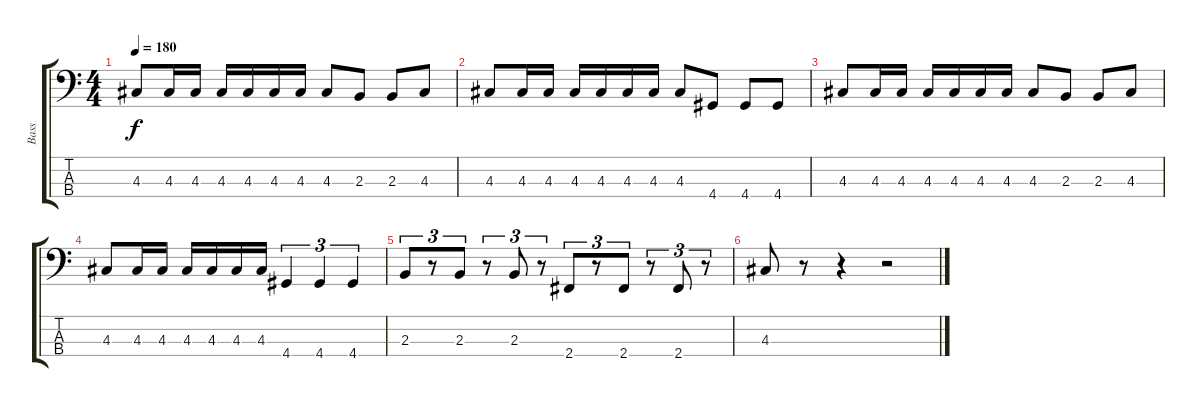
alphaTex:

\track ("Bass" "Bass") {instrument electricbasspick}
\staff {score tabs}
\tuning (G2 D2 A1 E1) {hide}
\ts (4 4)
\tempo 180
\clef f4
\ks c
4.3.8{dy f} 4.3.16 4.3.16 4.3.16 4.3.16 4.3.16 4.3.16 4.3.8 2.3.8 2.3.8 4.3.8 |
4.3.8 4.3.16 4.3.16 4.3.16 4.3.16 4.3.16 4.3.16 4.3.8 4.4.8 4.4.8 4.4.8 |
4.3.8 4.3.16 4.3.16 4.3.16 4.3.16 4.3.16 4.3.16 4.3.8 2.3.8 2.3.8 4.3.8 |
4.3.8 4.3.16 4.3.16 4.3.16 4.3.16 4.3.16 4.3.16 4.4.4{tu (3 2)} 4.4.4{tu (3 2)} 4.4.4{tu (3 2)} |
2.3.8{tu (3 2)} r.8{tu (3 2)} 2.3.8{tu (3 2)} r.8{tu (3 2)} 2.3.8{tu (3 2)} r.8{tu (3 2)} 2.4.8{tu (3 2)} r.8{tu (3 2)} 2.4.8{tu (3 2)} r.8{tu (3 2)} 2.4.8{tu (3 2)} r.8{tu (3 2)} |
4.3.8 r.8 r.4 r.2
